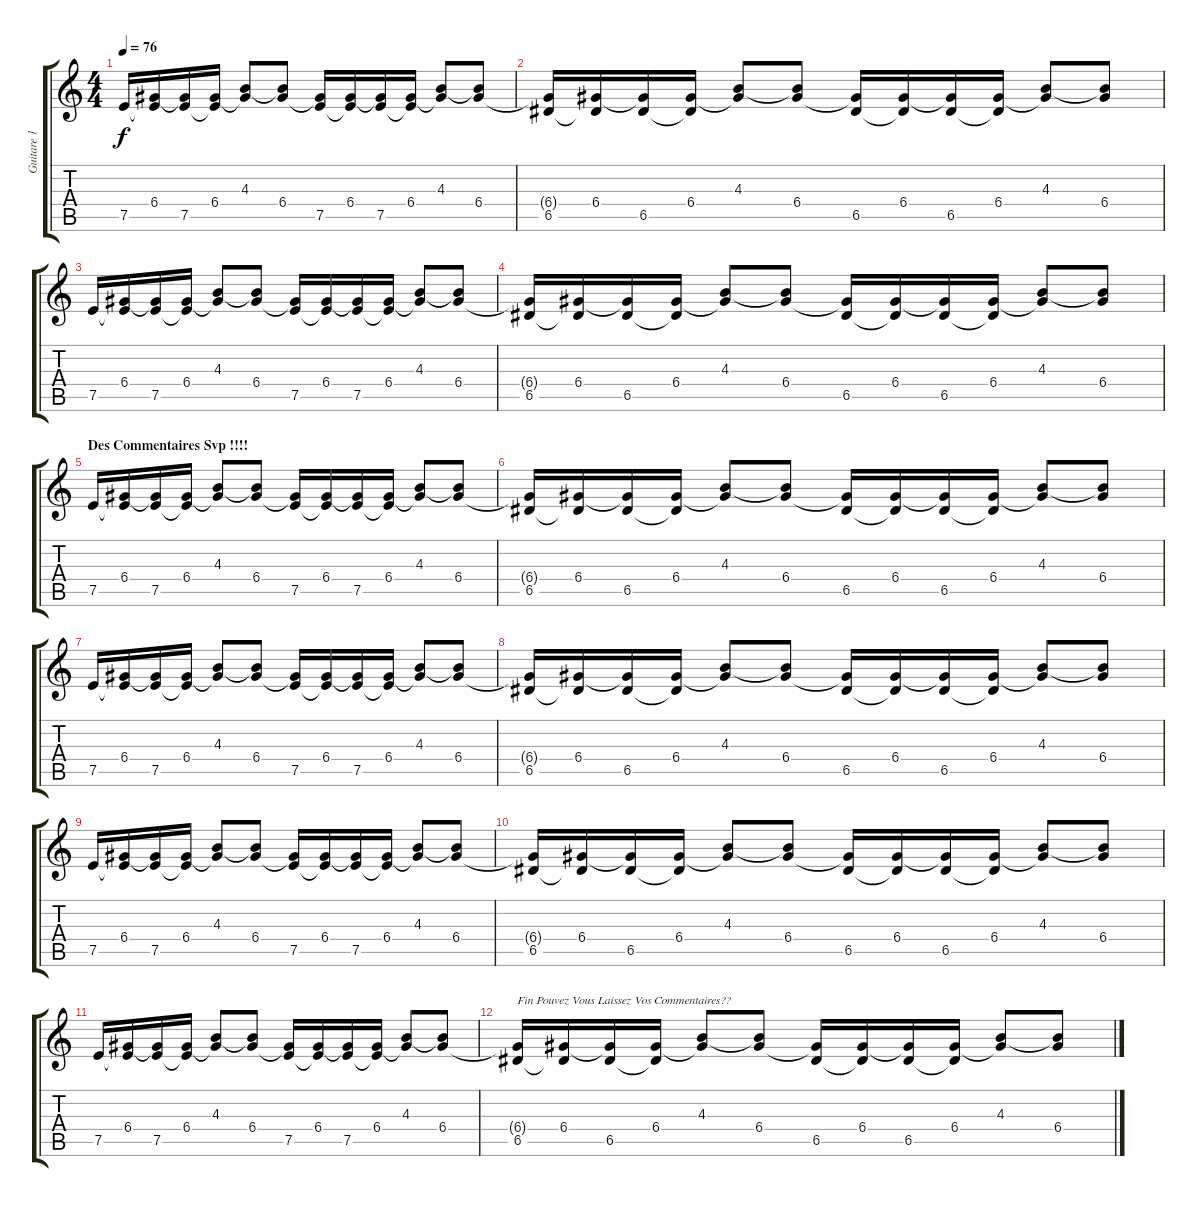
\track ("Guitare 1" "Guitare 1") {instrument acousticguitarsteel}
\staff {score tabs}
\tuning (E4 B3 G3 D3 A2 E2) {hide}
\ts (4 4)
\tempo 76
\clef g2
\ks c
7.5.16{dy f} (6.4 7.5{t}).16 (6.4{t} 7.5).16 (6.4 7.5{t}).16 (4.3 6.4{t}).8 (4.3{t} 6.4).8 (6.4{t} 7.5).16 (6.4 7.5{t}).16 (6.4{t} 7.5).16 (6.4 7.5{t}).16 (4.3 6.4{t}).8 (4.3{t} 6.4).8 |
(6.4{t} 6.5).16 (6.4 6.5{t}).16 (6.4{t} 6.5).16 (6.4 6.5{t}).16 (4.3 6.4{t}).8 (4.3{t} 6.4).8 (6.4{t} 6.5).16 (6.4 6.5{t}).16 (6.4{t} 6.5).16 (6.4 6.5{t}).16 (4.3 6.4{t}).8 (4.3{t} 6.4).8 |
7.5.16 (6.4 7.5{t}).16 (6.4{t} 7.5).16 (6.4 7.5{t}).16 (4.3 6.4{t}).8 (4.3{t} 6.4).8 (6.4{t} 7.5).16 (6.4 7.5{t}).16 (6.4{t} 7.5).16 (6.4 7.5{t}).16 (4.3 6.4{t}).8 (4.3{t} 6.4).8 |
(6.4{t} 6.5).16 (6.4 6.5{t}).16 (6.4{t} 6.5).16 (6.4 6.5{t}).16 (4.3 6.4{t}).8 (4.3{t} 6.4).8 (6.4{t} 6.5).16 (6.4 6.5{t}).16 (6.4{t} 6.5).16 (6.4 6.5{t}).16 (4.3 6.4{t}).8 (4.3{t} 6.4).8 |
\section ("" "Des Commentaires Svp !!!!")
7.5.16 (6.4 7.5{t}).16 (6.4{t} 7.5).16 (6.4 7.5{t}).16 (4.3 6.4{t}).8 (4.3{t} 6.4).8 (6.4{t} 7.5).16 (6.4 7.5{t}).16 (6.4{t} 7.5).16 (6.4 7.5{t}).16 (4.3 6.4{t}).8 (4.3{t} 6.4).8 |
(6.4{t} 6.5).16 (6.4 6.5{t}).16 (6.4{t} 6.5).16 (6.4 6.5{t}).16 (4.3 6.4{t}).8 (4.3{t} 6.4).8 (6.4{t} 6.5).16 (6.4 6.5{t}).16 (6.4{t} 6.5).16 (6.4 6.5{t}).16 (4.3 6.4{t}).8 (4.3{t} 6.4).8 |
7.5.16 (6.4 7.5{t}).16 (6.4{t} 7.5).16 (6.4 7.5{t}).16 (4.3 6.4{t}).8 (4.3{t} 6.4).8 (6.4{t} 7.5).16 (6.4 7.5{t}).16 (6.4{t} 7.5).16 (6.4 7.5{t}).16 (4.3 6.4{t}).8 (4.3{t} 6.4).8 |
(6.4{t} 6.5).16 (6.4 6.5{t}).16 (6.4{t} 6.5).16 (6.4 6.5{t}).16 (4.3 6.4{t}).8 (4.3{t} 6.4).8 (6.4{t} 6.5).16 (6.4 6.5{t}).16 (6.4{t} 6.5).16 (6.4 6.5{t}).16 (4.3 6.4{t}).8 (4.3{t} 6.4).8 |
7.5.16 (6.4 7.5{t}).16 (6.4{t} 7.5).16 (6.4 7.5{t}).16 (4.3 6.4{t}).8 (4.3{t} 6.4).8 (6.4{t} 7.5).16 (6.4 7.5{t}).16 (6.4{t} 7.5).16 (6.4 7.5{t}).16 (4.3 6.4{t}).8 (4.3{t} 6.4).8 |
(6.4{t} 6.5).16 (6.4 6.5{t}).16 (6.4{t} 6.5).16 (6.4 6.5{t}).16 (4.3 6.4{t}).8 (4.3{t} 6.4).8 (6.4{t} 6.5).16 (6.4 6.5{t}).16 (6.4{t} 6.5).16 (6.4 6.5{t}).16 (4.3 6.4{t}).8 (4.3{t} 6.4).8 |
7.5.16 (6.4 7.5{t}).16 (6.4{t} 7.5).16 (6.4 7.5{t}).16 (4.3 6.4{t}).8 (4.3{t} 6.4).8 (6.4{t} 7.5).16 (6.4 7.5{t}).16 (6.4{t} 7.5).16 (6.4 7.5{t}).16 (4.3 6.4{t}).8 (4.3{t} 6.4).8 |
(6.4{t} 6.5).16{txt "Fin Pouvez Vous Laissez Vos Commentaires??"} (6.4 6.5{t}).16 (6.4{t} 6.5).16 (6.4 6.5{t}).16 (4.3 6.4{t}).8 (4.3{t} 6.4).8 (6.4{t} 6.5).16 (6.4 6.5{t}).16 (6.4{t} 6.5).16 (6.4 6.5{t}).16 (4.3 6.4{t}).8 (4.3{t} 6.4).8
